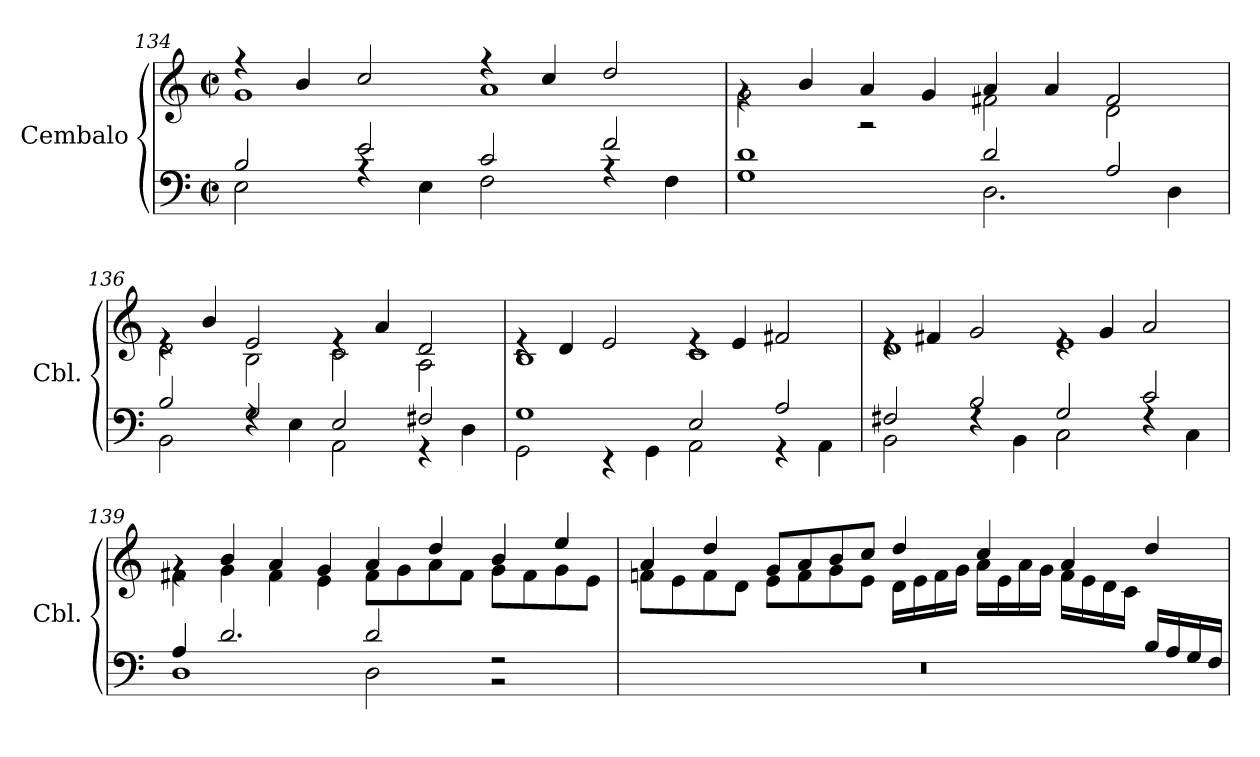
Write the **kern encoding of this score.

**kern	**kern
*part1	*part1
*staff2	*staff1
*I"Cembalo	*
*I'Cbl.	*
*clefF4	*clefG2
*k[]	*k[]
*M4/2	*M4/2
*met(c|)	*met(c|)
=134	=134
*^	*^
2B/	2E\	4r	1g
.	.	4b/	.
2e/	4rA	2cc/	.
.	4E\	.	.
2c/	2F\	4r	1a
.	.	4cc/	.
2f/	4rA	2dd/	.
.	4F\	.	.
!!LO:LB:g=z	!!
=135	=135	=135	=135
1d	1G	4rg	2g\
.	.	4b/	.
.	.	4a/	2r
.	.	4g/	.
2d/	2.D\	4a/	2f#X\
.	.	4a/	.
2A/	.	2f#/	2d\
.	4D\	.	.
=136	=136	=136	=136
2B/	2BB\	4re	2d\
.	.	4b/	.
2G/	4rF	2e/	2B\
.	4E\	.	.
2E/	2AA\	4re	2c\
.	.	4a/	.
2F#X/	4r	2d/	2A\
.	4D\	.	.
=137	=137	=137	=137
1G	2GG\	4re	1B
.	.	4d/	.
.	4r	2e/	.
.	4GG\	.	.
2E/	2AA\	4re	1c
.	.	4e/	.
2A/	4r	2f#X/	.
.	4AA\	.	.
=138	=138	=138	=138
2F#X/	2BB\	4re	1d
.	.	4f#X/	.
2B/	4rF	2g/	.
.	4BB\	.	.
2G/	2C\	4re	1e
.	.	4g/	.
2c/	4rF	2a/	.
.	4C\	.	.
=139	=139	=139	=139
4A/	1D	4rg	4f#X\
2.d/	.	4b/	4g\
.	.	4a/	4f#\
.	.	4g/	4e\
2d/	2D\	4a/	8f#\L
.	.	.	8g\
.	.	4dd/	8a\
.	.	.	8f#\J
2rBB	2rF	4b/	8g\L
.	.	.	8f#\
.	.	4ee/	8g\
.	.	.	8e\J
!!LO:LB:g=z	!!
=140	=140	=140	=140
*	*^	*	*
1..ryy	0r	0r	4a/	8fn\L
.	.	.	.	8e\
.	.	.	4dd/	8f\
.	.	.	.	8d\J
.	.	.	8g/L	8e\L
.	.	.	8a/	8f\
.	.	.	8b/	8g\
.	.	.	8cc/J	8e\J
.	.	.	4dd/	16d\LL
.	.	.	.	16e\
.	.	.	.	16f\
.	.	.	.	16g\JJ
.	.	.	4cc/	16a\LL
.	.	.	.	16e\
.	.	.	.	16a\
.	.	.	.	16g\JJ
.	.	.	4a/	16f\LL
.	.	.	.	16e\
.	.	.	.	16d\
.	.	.	.	16c\JJ
16B/LL	.	.	4dd/	4ryy
16A/	.	.	.	.
16G/	.	.	.	.
16F/JJ	.	.	.	.
*v	*v	*v	*	*
*	*v	*v
=	=
*-	*-
